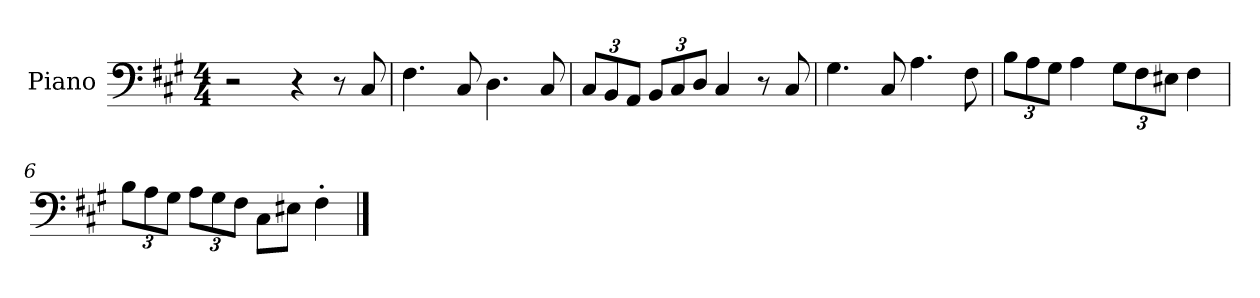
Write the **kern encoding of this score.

**kern
*part1
*staff1
*I"Piano
*I'Pno.
*clefF4
*k[f#c#g#]
*M4/4
*MM120
=1
2r
4r
8r
8C#/
=2
4.F#\
8C#/
4.D\
8C#/
=3
*Xbrackettup
12C#/L
12BB/
12AA/J
12BB/L
12C#/
12D/J
4C#/
8r
8C#/
=4
4.G#\
8C#/
4.A\
8F#\
=5
12B\L
12A\
12G#\J
4A\
12G#\L
12F#\
12E#X\J
4F#\
!!LO:LB:g=z
=6
12B\L
12A\
12G#\J
12A\L
12G#\
12F#\J
8C#\L
8E#X\J
4F#'\
==
*-
